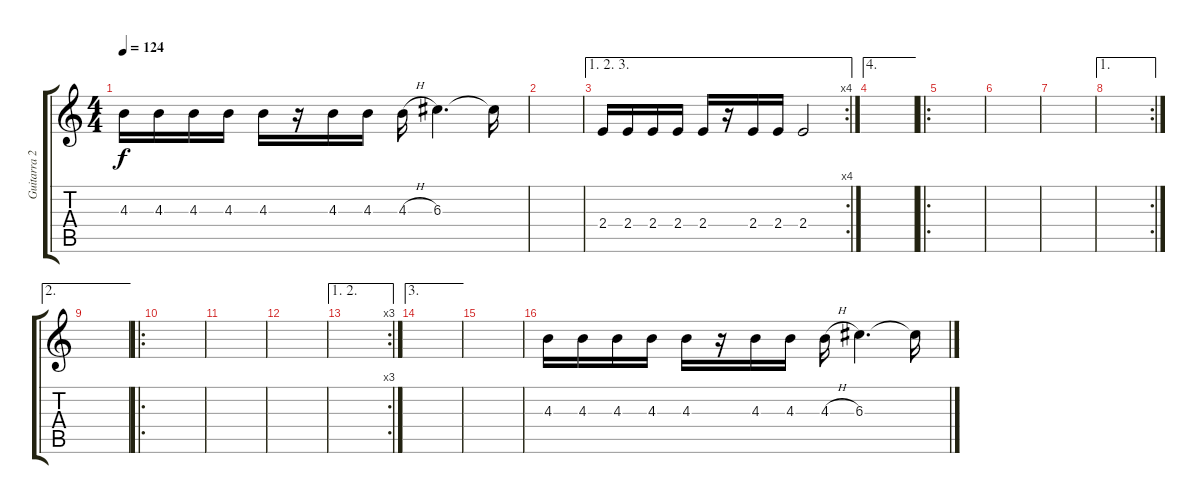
\track ("Guitarra 2" "Guitarra 2") {instrument electricguitarclean}
\staff {score tabs}
\tuning (E4 B3 G3 D3 A2 E2) {hide}
\ts (4 4)
\tempo 124
\clef g2
\ks c
4.3.16{dy f} 4.3.16 4.3.16 4.3.16 4.3.16 r.16 4.3.16 4.3.16 4.3{h}.16 6.3.4{d} 6.3{t}.16 |
|
\ae (1 2 3)
\rc 4
2.4.16 2.4.16 2.4.16 2.4.16 2.4.16 r.16 2.4.16 2.4.16 2.4.2 |
\ae 4
|
\ro
|
|
|
\ae 1
\rc 2
|
\ae 2
|
\ro
|
|
|
\ae (1 2)
\rc 3
|
\ae 3
|
|
4.3.16 4.3.16 4.3.16 4.3.16 4.3.16 r.16 4.3.16 4.3.16 4.3{h}.16 6.3.4{d} 6.3{t}.16
